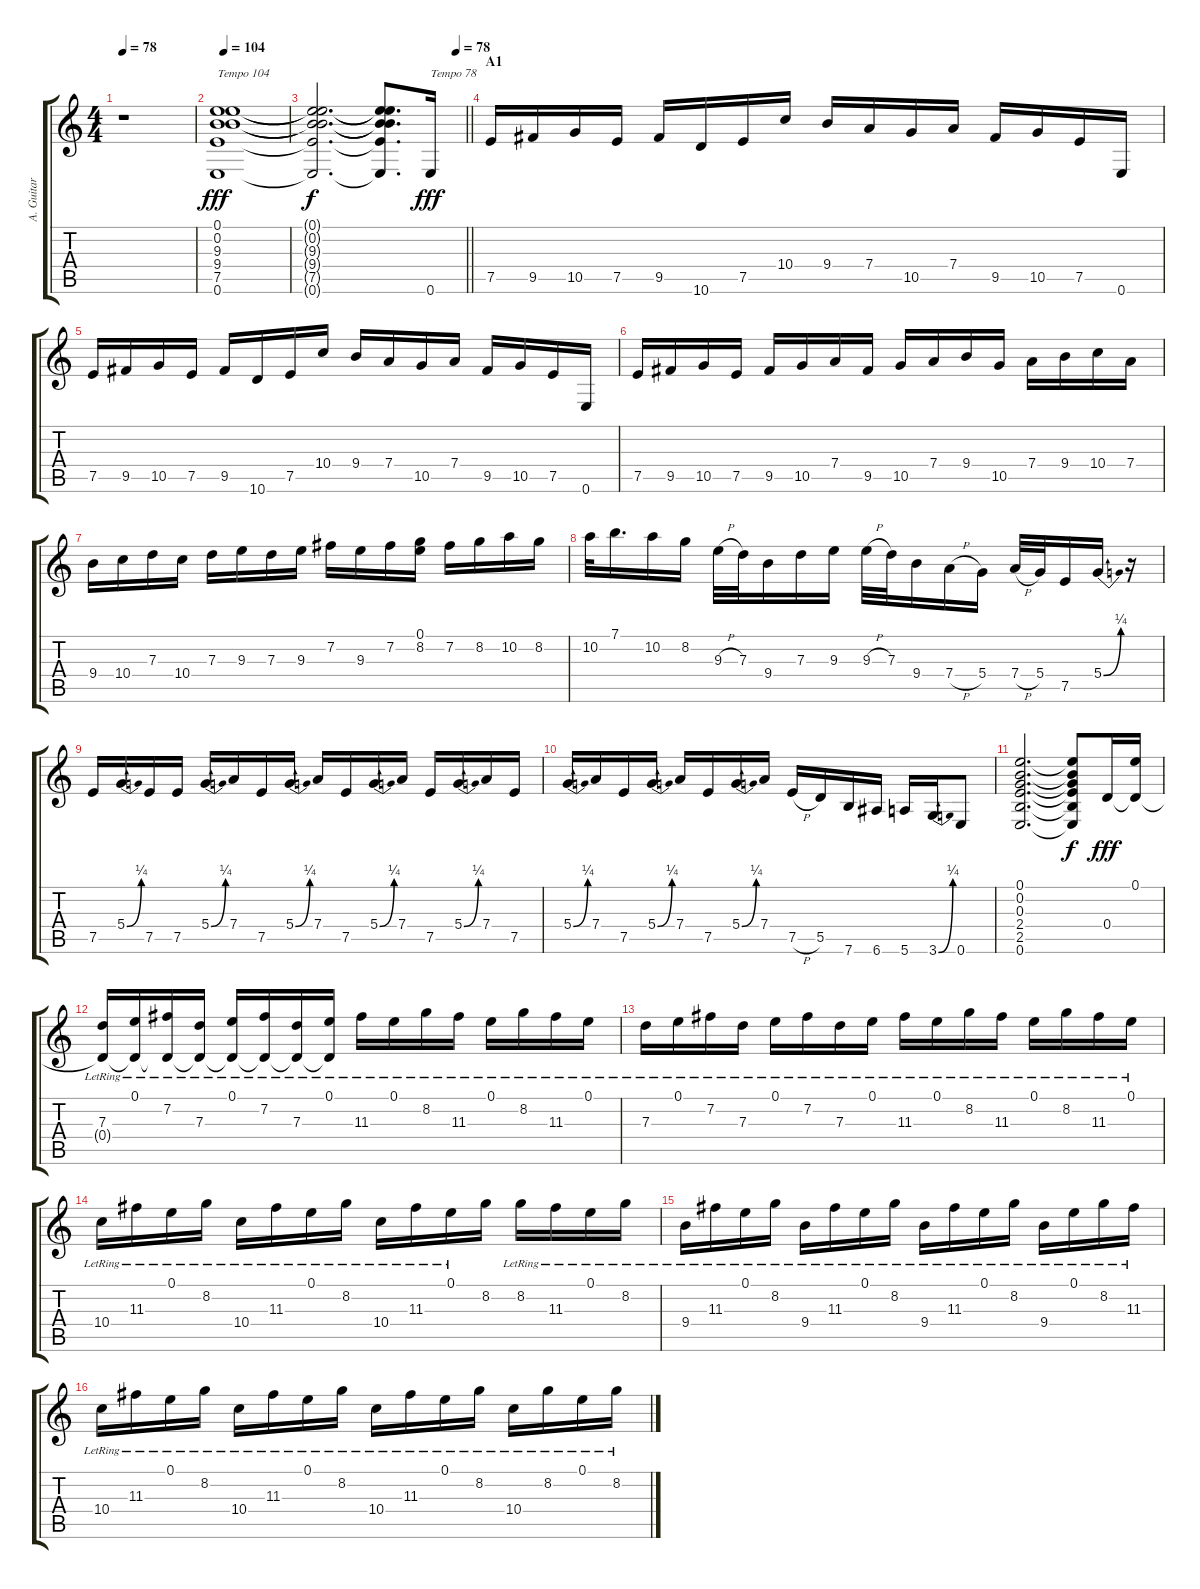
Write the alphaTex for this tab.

\track ("A. Guitar (Nylon)" "A. Guitar ") {instrument acousticguitarnylon}
\staff {score tabs}
\tuning (E4 B3 G3 D3 A2 E2) {hide}
\ts (4 4)
\tempo 78
\clef g2
\ks c
r.1{dy fff instrument acousticguitarnylon} |
\tempo 104
(0.1 0.2 9.3 9.4 7.5 0.6).1{txt "Tempo 104"} |
\tempo (78 0.9375)
\barLineRight lightlight
(0.1{t} 0.2{t} 9.3{t} 9.4{t} 7.5{t} 0.6{t}).2{d dy f} (0.1{t} 0.2{t} 9.3{t} 9.4{t} 7.5{t} 0.6{t}).8{d} 0.6.16{txt "Tempo 78" dy fff} |
\section ("" "A1")
7.5.16 9.5.16 10.5.16 7.5.16 9.5.16 10.6.16 7.5.16 10.4.16 9.4.16 7.4.16 10.5.16 7.4.16 9.5.16 10.5.16 7.5.16 0.6.16 |
7.5.16 9.5.16 10.5.16 7.5.16 9.5.16 10.6.16 7.5.16 10.4.16 9.4.16 7.4.16 10.5.16 7.4.16 9.5.16 10.5.16 7.5.16 0.6.16 |
7.5.16 9.5.16 10.5.16 7.5.16 9.5.16 10.5.16 7.4.16 9.5.16 10.5.16 7.4.16 9.4.16 10.5.16 7.4.16 9.4.16 10.4.16 7.4.16 |
9.4.16 10.4.16 7.3.16 10.4.16 7.3.16 9.3.16 7.3.16 9.3.16 7.2.16 9.3.16 7.2.16 (0.1 8.2).16 7.2.16 8.2.16 10.2.16 8.2.16 |
10.2.32 7.1.16{d} 10.2.16 8.2.16 9.3{h}.32 7.3.32 9.4.16 7.3.16 9.3.16 9.3{h}.32 7.3.32 9.4.16 7.4{h}.16 5.4.16 7.4{h}.32 5.4.32 7.5.16 5.4{be (bend 0 0 60 1)}.16 r.16 |
7.5.16 5.4{be (bend 0 0 60 1)}.16 7.5.16 7.5.16 5.4{be (bend 0 0 60 1)}.16 7.4.16 7.5.16 5.4{be (bend 0 0 60 1)}.16 7.4.16 7.5.16 5.4{be (bend 0 0 60 1)}.16 7.4.16 7.5.16 5.4{be (bend 0 0 60 1)}.16 7.4.16 7.5.16 |
5.4{be (bend 0 0 60 1)}.16 7.4.16 7.5.16 5.4{be (bend 0 0 60 1)}.16 7.4.16 7.5.16 5.4{be (bend 0 0 60 1)}.16 7.4.16 7.5{h}.16 5.5.16 7.6.16 6.6.16 5.6.16 3.6{be (bend 0 0 60 1)}.16 0.6.8 |
(0.1 0.2 0.3 2.4 2.5 0.6).2{d} (0.1{t} 0.2{t} 0.3{t} 2.4{t} 2.5{t} 0.6{t}).8{dy f} 0.4.16{dy fff} (0.1 0.4{t}).16 |
(7.3{lr} 0.4{t}).16 (0.1{lr} 0.4{t}).16 (7.2{lr} 0.4{t}).16 (7.3{lr} 0.4{t}).16 (0.1{lr} 0.4{t}).16 (7.2{lr} 0.4{t}).16 (7.3{lr} 0.4{t}).16 (0.1{lr} 0.4{t}).16 11.3{lr}.16 0.1{lr}.16 8.2{lr}.16 11.3{lr}.16 0.1{lr}.16 8.2{lr}.16 11.3{lr}.16 0.1{lr}.16 |
7.3{lr}.16 0.1{lr}.16 7.2{lr}.16 7.3{lr}.16 0.1{lr}.16 7.2{lr}.16 7.3{lr}.16 0.1{lr}.16 11.3{lr}.16 0.1{lr}.16 8.2{lr}.16 11.3{lr}.16 0.1{lr}.16 8.2{lr}.16 11.3{lr}.16 0.1{lr}.16 |
10.4{lr}.16 11.3{lr}.16 0.1{lr}.16 8.2{lr}.16 10.4{lr}.16 11.3{lr}.16 0.1{lr}.16 8.2{lr}.16 10.4{lr}.16 11.3{lr}.16 0.1{lr}.16 8.2.16 8.2{lr}.16 11.3{lr}.16 0.1{lr}.16 8.2{lr}.16 |
9.4{lr}.16 11.3{lr}.16 0.1{lr}.16 8.2{lr}.16 9.4{lr}.16 11.3{lr}.16 0.1{lr}.16 8.2{lr}.16 9.4{lr}.16 11.3{lr}.16 0.1{lr}.16 8.2{lr}.16 9.4{lr}.16 0.1{lr}.16 8.2{lr}.16 11.3{lr}.16 |
10.4{lr}.16 11.3{lr}.16 0.1{lr}.16 8.2{lr}.16 10.4{lr}.16 11.3{lr}.16 0.1{lr}.16 8.2{lr}.16 10.4{lr}.16 11.3{lr}.16 0.1{lr}.16 8.2{lr}.16 10.4{lr}.16 8.2{lr}.16 0.1{lr}.16 8.2{lr}.16
